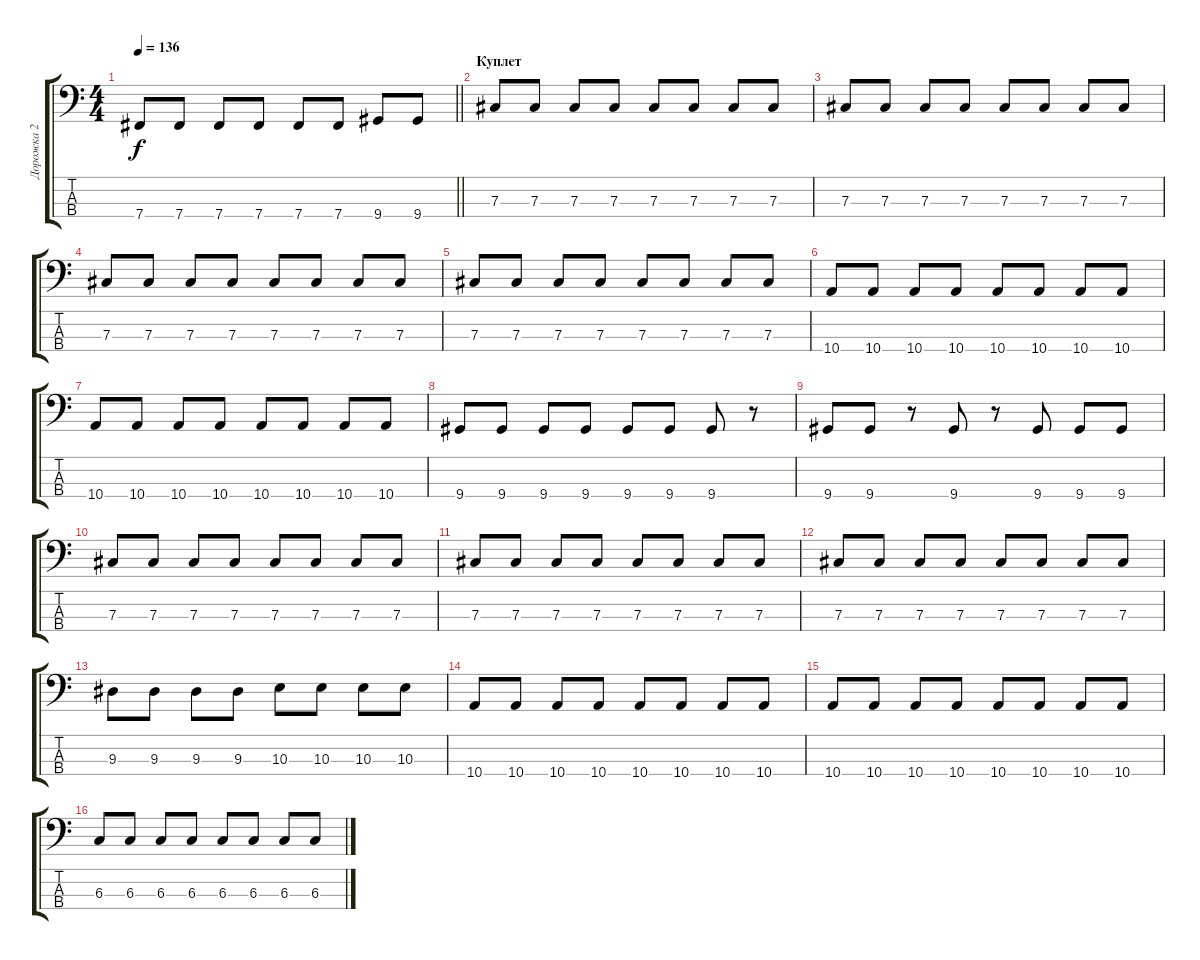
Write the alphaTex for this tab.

\track ("Дорожка 2" "Дорожка 2") {instrument electricbassfinger}
\staff {score tabs}
\tuning (E2 B1 Gb1 B0) {hide}
\ts (4 4)
\tempo 136
\clef f4
\barLineRight lightlight
\ks c
7.4.8{dy f} 7.4.8 7.4.8 7.4.8 7.4.8 7.4.8 9.4.8 9.4.8 |
\section ("" "Куплет")
7.3.8 7.3.8 7.3.8 7.3.8 7.3.8 7.3.8 7.3.8 7.3.8 |
7.3.8 7.3.8 7.3.8 7.3.8 7.3.8 7.3.8 7.3.8 7.3.8 |
7.3.8 7.3.8 7.3.8 7.3.8 7.3.8 7.3.8 7.3.8 7.3.8 |
7.3.8 7.3.8 7.3.8 7.3.8 7.3.8 7.3.8 7.3.8 7.3.8 |
10.4.8 10.4.8 10.4.8 10.4.8 10.4.8 10.4.8 10.4.8 10.4.8 |
10.4.8 10.4.8 10.4.8 10.4.8 10.4.8 10.4.8 10.4.8 10.4.8 |
9.4.8 9.4.8 9.4.8 9.4.8 9.4.8 9.4.8 9.4.8 r.8 |
9.4.8 9.4.8 r.8 9.4.8 r.8 9.4.8 9.4.8 9.4.8 |
7.3.8 7.3.8 7.3.8 7.3.8 7.3.8 7.3.8 7.3.8 7.3.8 |
7.3.8 7.3.8 7.3.8 7.3.8 7.3.8 7.3.8 7.3.8 7.3.8 |
7.3.8 7.3.8 7.3.8 7.3.8 7.3.8 7.3.8 7.3.8 7.3.8 |
9.3.8 9.3.8 9.3.8 9.3.8 10.3.8 10.3.8 10.3.8 10.3.8 |
10.4.8 10.4.8 10.4.8 10.4.8 10.4.8 10.4.8 10.4.8 10.4.8 |
10.4.8 10.4.8 10.4.8 10.4.8 10.4.8 10.4.8 10.4.8 10.4.8 |
6.3.8 6.3.8 6.3.8 6.3.8 6.3.8 6.3.8 6.3.8 6.3.8
